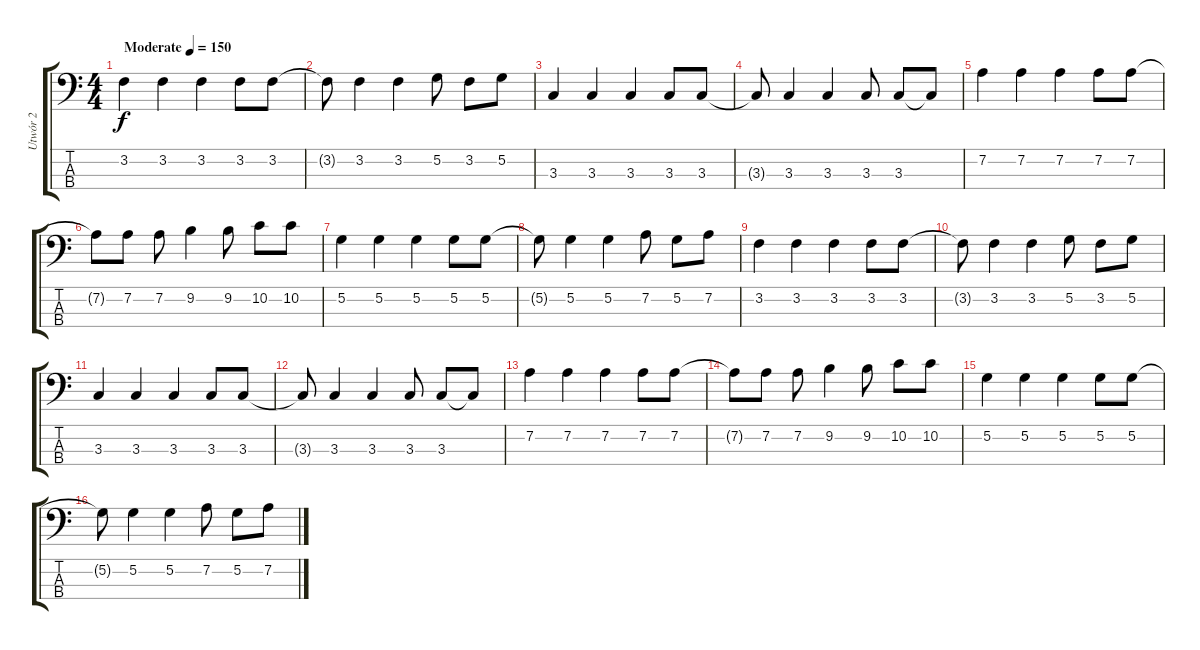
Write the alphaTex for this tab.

\track ("Utwór 2" "Utwór 2") {instrument electricbassfinger}
\staff {score tabs}
\tuning (G2 D2 A1 E1) {hide}
\ts (4 4)
\tempo (150 "Moderate")
\clef f4
\ks c
3.2.4{dy f instrument electricbassfinger} 3.2.4 3.2.4 3.2.8 3.2.8 |
3.2{t}.8 3.2.4 3.2.4 5.2.8 3.2.8 5.2.8 |
3.3.4 3.3.4 3.3.4 3.3.8 3.3.8 |
3.3{t}.8 3.3.4 3.3.4 3.3.8 3.3.8 3.3{t}.8 |
7.2.4 7.2.4 7.2.4 7.2.8 7.2.8 |
7.2{t}.8 7.2.8 7.2.8 9.2.4 9.2.8 10.2.8 10.2.8 |
5.2.4 5.2.4 5.2.4 5.2.8 5.2.8 |
5.2{t}.8 5.2.4 5.2.4 7.2.8 5.2.8 7.2.8 |
3.2.4 3.2.4 3.2.4 3.2.8 3.2.8 |
3.2{t}.8 3.2.4 3.2.4 5.2.8 3.2.8 5.2.8 |
3.3.4 3.3.4 3.3.4 3.3.8 3.3.8 |
3.3{t}.8 3.3.4 3.3.4 3.3.8 3.3.8 3.3{t}.8 |
7.2.4 7.2.4 7.2.4 7.2.8 7.2.8 |
7.2{t}.8 7.2.8 7.2.8 9.2.4 9.2.8 10.2.8 10.2.8 |
5.2.4 5.2.4 5.2.4 5.2.8 5.2.8 |
5.2{t}.8 5.2.4 5.2.4 7.2.8 5.2.8 7.2.8
